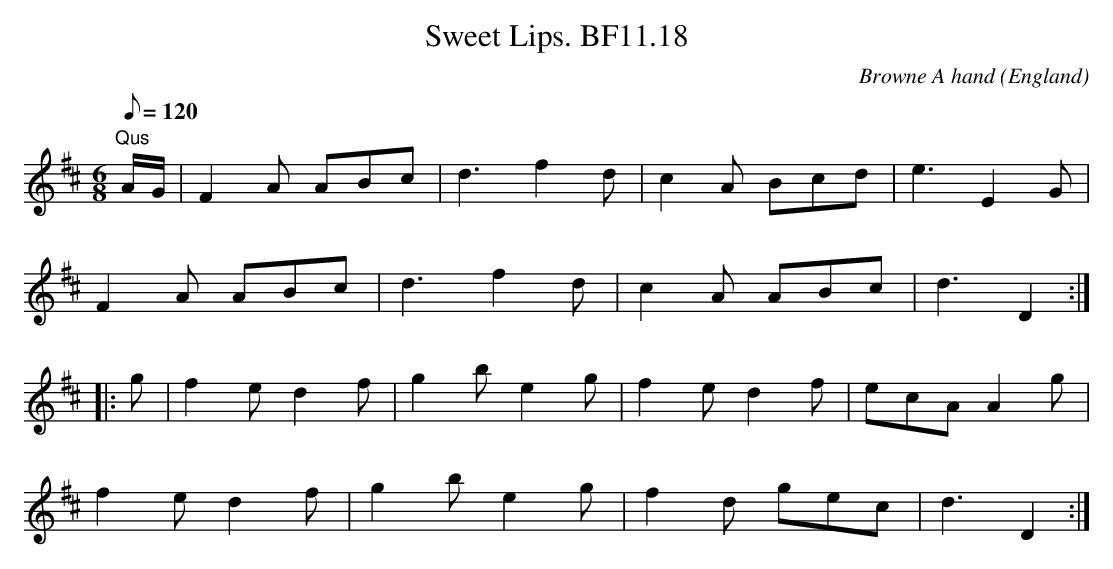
X:1
T:Sweet Lips. BF11.18
M:6/8
Q:120
C:Browne A hand
O:England
K:D
"Qus"A/G/|F2A ABc|d3f2d|c2A Bcd|e3E2G|!
F2A ABc|d3f2d|c2A ABc|d3D2::!
g|f2ed2f|g2be2g|f2ed2f|ecAA2g|!
f2ed2f|g2be2g|f2d gec|d3D2:|]
